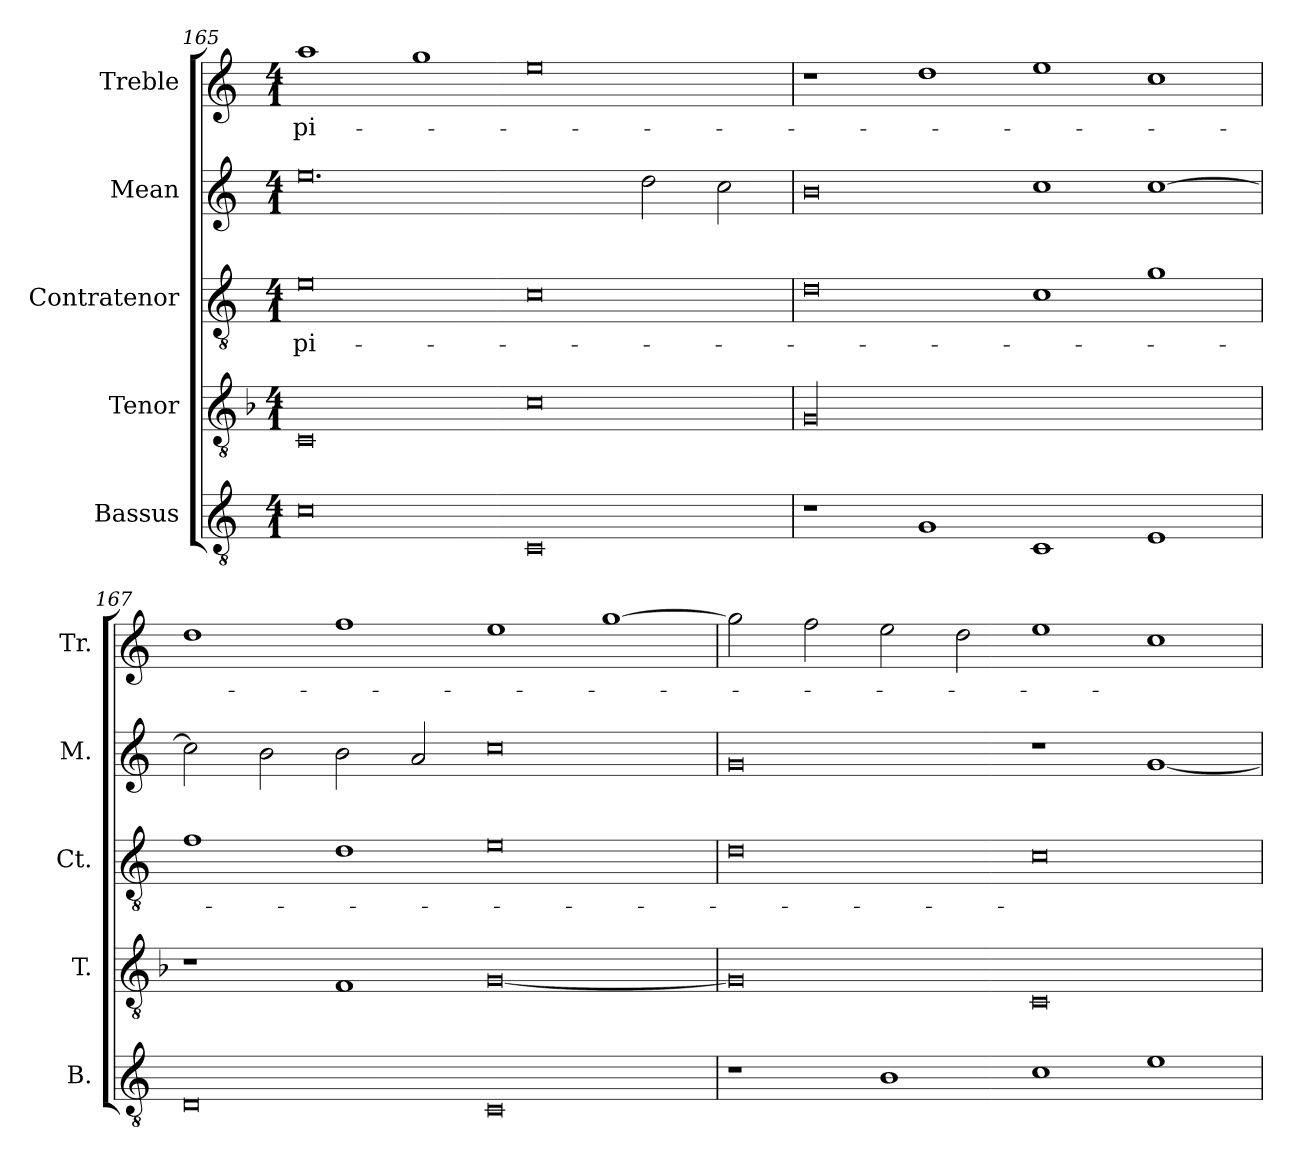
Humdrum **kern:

**kern	**kern	**kern	**text	**kern	**kern	**text
*part5	*part4	*part3	*part3	*part2	*part1	*part1
*staff5	*staff4	*staff3	*staff3	*staff2	*staff1	*staff1
*I"Bassus	*I"Tenor	*I"Contratenor	*	*I"Mean	*I"Treble	*
*I'B.	*I'T.	*I'Ct.	*	*I'M.	*I'Tr.	*
*clefGv2	*clefGv2	*clefGv2	*	*clefG2	*clefG2	*
*ITrd7c12	*ITrd7c12	*ITrd7c12	*	*	*	*
*k[]	*k[b-]	*k[]	*	*k[]	*k[]	*
*	*F:	*	*	*C:	*C:	*
*M4/1	*M4/1	*M4/1	*	*M4/1	*M4/1	*
=165	=165	=165	=165	=165	=165	=165
!	!	!	!LO:LY:b:color=#000000	!	!	!
!	!	!	!	!	!	!LO:LY:b:color=#000000
0Ci	0CCi	0Ei	pi-	0.eei	1aai	pi-
.	.	.	.	.	1ggi	.
0CCi	0Ci	0Ci	.	.	0eei	.
.	.	.	.	2ddi\	.	.
.	.	.	.	2cci\	.	.
=166	=166	=166	=166	=166	=166	=166
1r	00GGi	0Di	.	0bi	1r	.
1GGi	.	.	.	.	1ddi	.
1CCi	.	1Ci	.	1cci	1eei	.
1EEi	.	1Gi	.	[>1cci	1cci	.
!!LO:LB:g=z
=167	=167	=167	=167	=167	=167	=167
0DDi	1r	1Fi	.	2cci\]	1ddi	.
.	.	.	.	2bi\	.	.
.	1FFi	1Di	.	2bi\	1ffi	.
.	.	.	.	2ai/	.	.
0CCi	[<0GGi	0Ei	.	0cci	1eei	.
.	.	.	.	.	[>1ggi	.
=168	=168	=168	=168	=168	=168	=168
1r	0GGi]	0Di	.	0gi	2ggi\]	.
.	.	.	.	.	2ffi\	.
1BBi	.	.	.	.	2eei\	.
.	.	.	.	.	2ddi\	.
1Ci	0CCi	0Ci	.	1r	1eei	.
1Ei	.	.	.	[<1gi	1cci	.
=	=	=	=	=	=	=
*-	*-	*-	*-	*-	*-	*-
